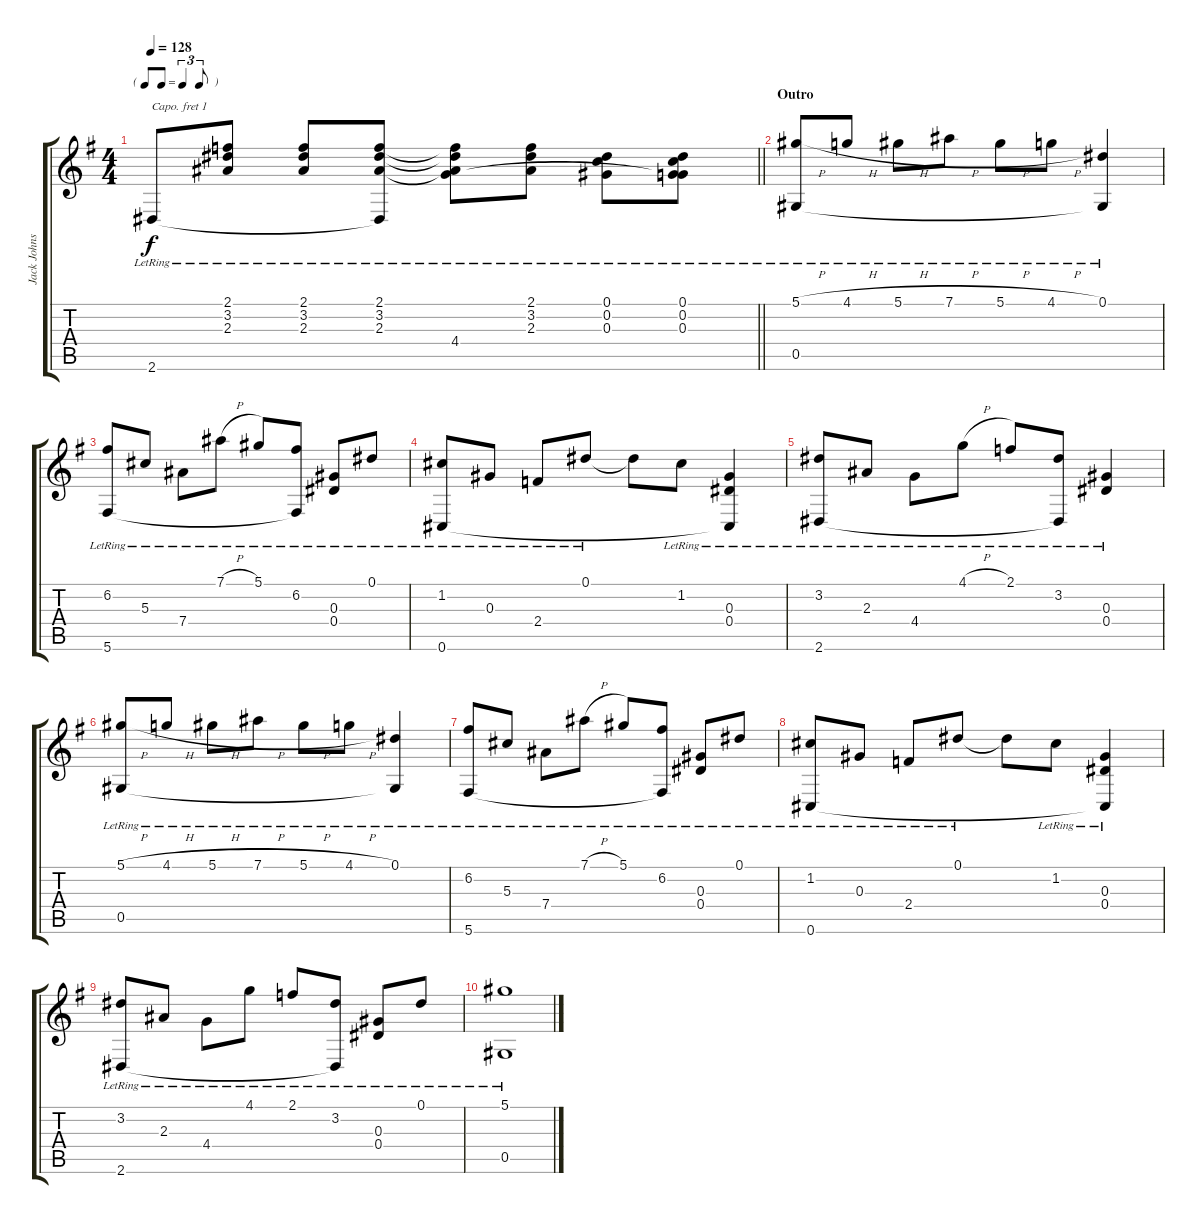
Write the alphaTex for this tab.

\track ("Jack Johnson " "Jack Johns") {instrument acousticguitarsteel}
\staff {score tabs}
\capo 1
\tuning (D4 B3 G3 D3 G2 C2) {hide}
\ts (4 4)
\tf triplet8th
\tempo 128
\clef g2
\barLineRight lightlight
\ks g
2.6{lr}.8{dy f} (2.1{lr} 3.2{lr} 2.3{lr}).8 (2.1{lr} 3.2{lr} 2.3{lr}).8 (2.1{lr} 3.2{lr} 2.3{lr} 2.6{t}).8 (2.1{t} 3.2{t} 2.3{t} 4.4{lr}).8 (2.1{lr} 3.2{lr} 2.3{lr}).8 (0.1{lr} 0.2{lr} 0.3{lr}).8 (0.1{lr} 0.2{lr} 0.3{lr} 4.4{t}).8 |
\section ("" "Outro")
(5.1{h lr} 0.5{lr}).8 4.1{h lr}.8 5.1{h lr}.8 7.1{h lr}.8 5.1{h lr}.8 4.1{h lr}.8 (0.1{lr} 0.5{t}).4 |
(6.2{lr} 5.6{lr}).8 5.3{lr}.8 7.4{lr}.8 7.1{h lr}.8 5.1{lr}.8 (6.2{lr} 5.6{t}).8 (0.3{lr} 0.4{lr}).8 0.1{lr}.8 |
(1.2{lr} 0.6{lr}).8 0.3{lr}.8 2.4{lr}.8 0.1{lr}.8 0.1{t}.8 1.2{lr}.8 (0.3{lr} 0.4{lr} 0.6{t}).4 |
(3.2{lr} 2.6{lr}).8 2.3{lr}.8 4.4{lr}.8 4.1{h lr}.8 2.1{lr}.8 (3.2{lr} 2.6{t}).8 (0.3{lr} 0.4{lr}).4 |
(5.1{h lr} 0.5{lr}).8 4.1{h lr}.8 5.1{h lr}.8 7.1{h lr}.8 5.1{h lr}.8 4.1{h lr}.8 (0.1{lr} 0.5{t}).4 |
(6.2{lr} 5.6{lr}).8 5.3{lr}.8 7.4{lr}.8 7.1{h lr}.8 5.1{lr}.8 (6.2{lr} 5.6{t}).8 (0.3{lr} 0.4{lr}).8 0.1{lr}.8 |
(1.2{lr} 0.6{lr}).8 0.3{lr}.8 2.4{lr}.8 0.1{lr}.8 0.1{t}.8 1.2{lr}.8 (0.3{lr} 0.4{lr} 0.6{t}).4 |
(3.2{lr} 2.6{lr}).8 2.3{lr}.8 4.4{lr}.8 4.1{lr}.8 2.1{lr}.8 (3.2{lr} 2.6{t}).8 (0.3{lr} 0.4{lr}).8 0.1{lr}.8 |
(5.1{lr} 0.5{lr}).1
